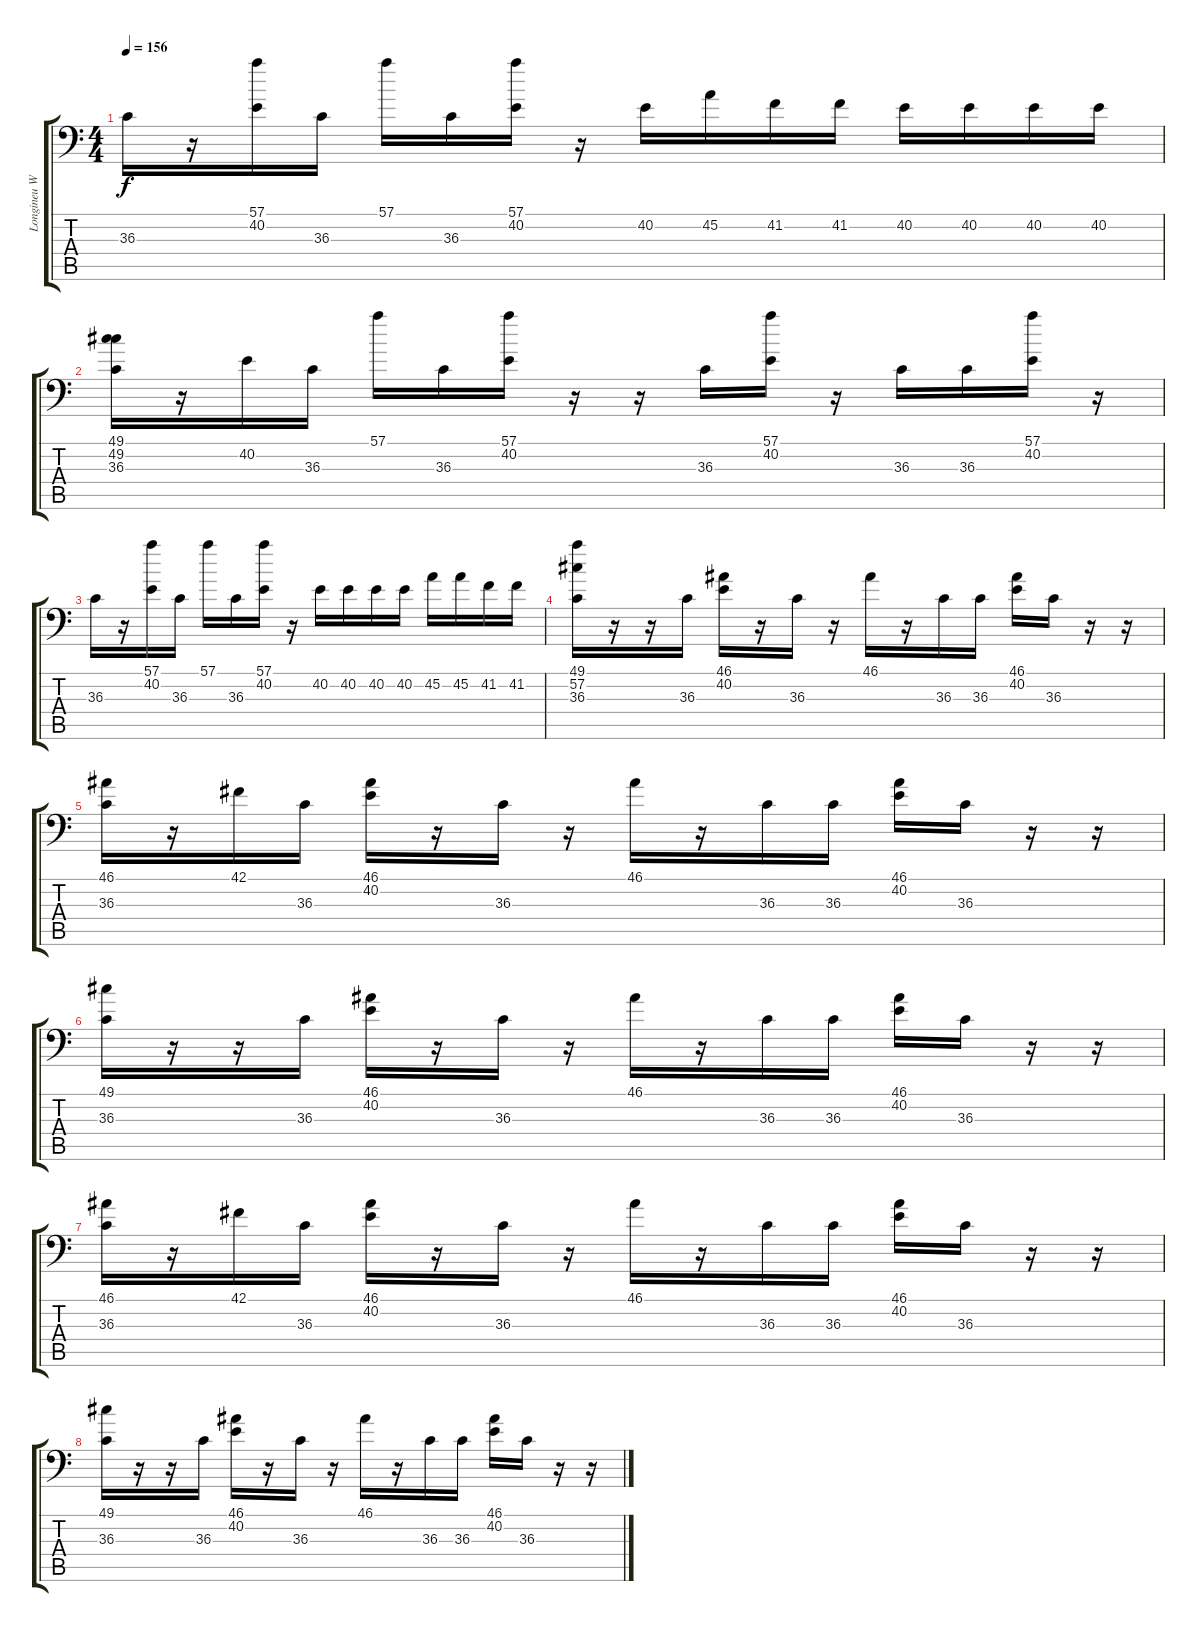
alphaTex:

\track ("Longineu W. Parsons III" "Longineu W") {instrument acousticgrandpiano}
\staff {score tabs}
\tuning (C-1 C-1 C-1 C-1 C-1 C-1) {hide}
\ts (4 4)
\tempo 156
\clef f4
\ks c
36.3.16{dy f} r.16 (57.1 40.2).16 36.3.16 57.1.16 36.3.16 (57.1 40.2).16 r.16 40.2.16 45.2.16 41.2.16 41.2.16 40.2.16 40.2.16 40.2.16 40.2.16 |
(49.1 49.2 36.3).16 r.16 40.2.16 36.3.16 57.1.16 36.3.16 (57.1 40.2).16 r.16 r.16 36.3.16 (57.1 40.2).16 r.16 36.3.16 36.3.16 (57.1 40.2).16 r.16 |
36.3.16 r.16 (57.1 40.2).16 36.3.16 57.1.16 36.3.16 (57.1 40.2).16 r.16 40.2.16 40.2.16 40.2.16 40.2.16 45.2.16 45.2.16 41.2.16 41.2.16 |
(49.1 57.2 36.3).16 r.16 r.16 36.3.16 (46.1 40.2).16 r.16 36.3.16 r.16 46.1.16 r.16 36.3.16 36.3.16 (46.1 40.2).16 36.3.16 r.16 r.16 |
(46.1 36.3).16 r.16 42.1.16 36.3.16 (46.1 40.2).16 r.16 36.3.16 r.16 46.1.16 r.16 36.3.16 36.3.16 (46.1 40.2).16 36.3.16 r.16 r.16 |
(49.1 36.3).16 r.16 r.16 36.3.16 (46.1 40.2).16 r.16 36.3.16 r.16 46.1.16 r.16 36.3.16 36.3.16 (46.1 40.2).16 36.3.16 r.16 r.16 |
(46.1 36.3).16 r.16 42.1.16 36.3.16 (46.1 40.2).16 r.16 36.3.16 r.16 46.1.16 r.16 36.3.16 36.3.16 (46.1 40.2).16 36.3.16 r.16 r.16 |
(49.1 36.3).16 r.16 r.16 36.3.16 (46.1 40.2).16 r.16 36.3.16 r.16 46.1.16 r.16 36.3.16 36.3.16 (46.1 40.2).16 36.3.16 r.16 r.16
